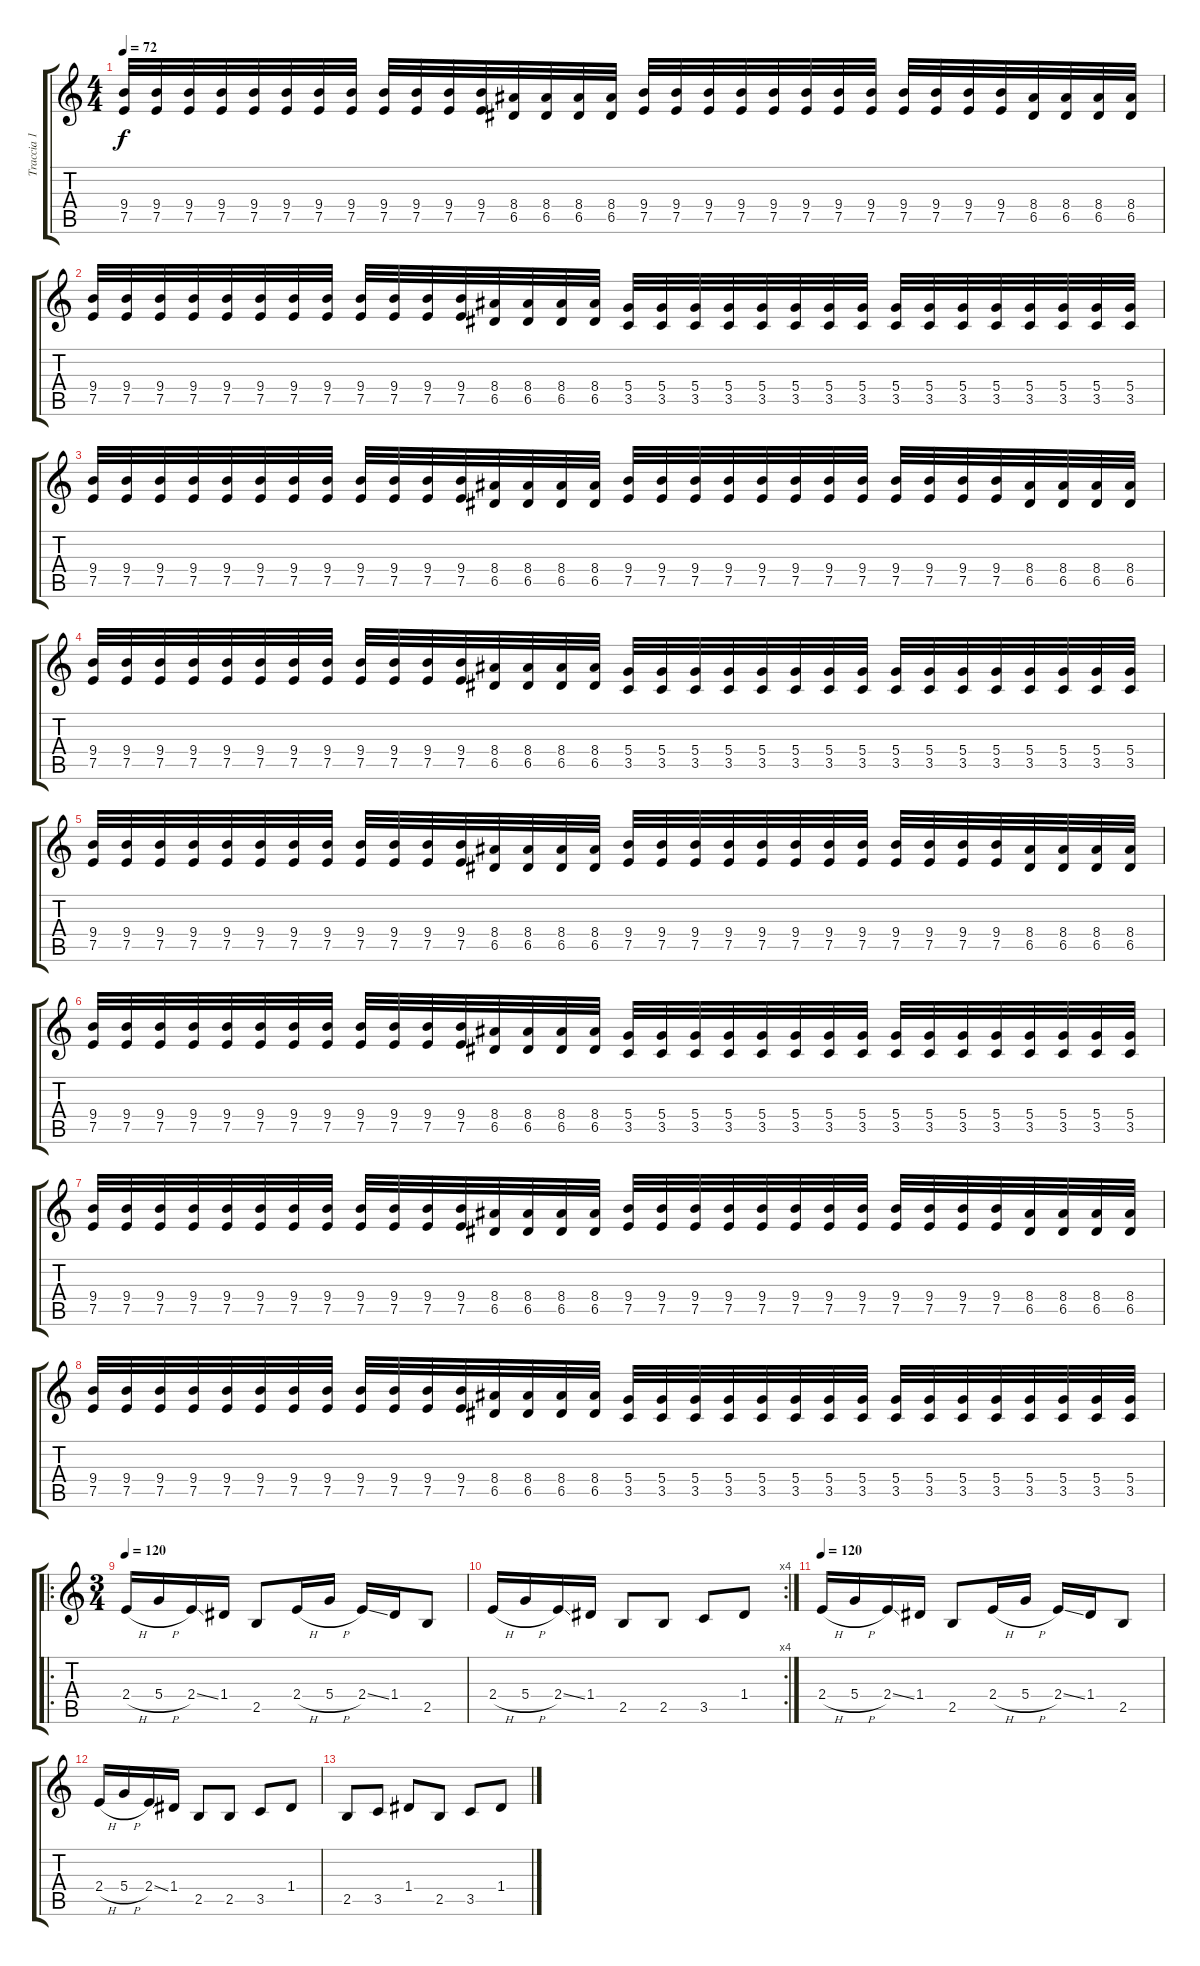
\track ("Traccia 1" "Traccia 1") {instrument distortionguitar}
\staff {score tabs}
\tuning (E4 B3 G3 D3 A2 E2) {hide}
\ts (4 4)
\tempo 72
\clef g2
\ks c
(9.4 7.5).32{dy f} (9.4 7.5).32 (9.4 7.5).32 (9.4 7.5).32 (9.4 7.5).32 (9.4 7.5).32 (9.4 7.5).32 (9.4 7.5).32 (9.4 7.5).32 (9.4 7.5).32 (9.4 7.5).32 (9.4 7.5).32 (8.4 6.5).32 (8.4 6.5).32 (8.4 6.5).32 (8.4 6.5).32 (9.4 7.5).32 (9.4 7.5).32 (9.4 7.5).32 (9.4 7.5).32 (9.4 7.5).32 (9.4 7.5).32 (9.4 7.5).32 (9.4 7.5).32 (9.4 7.5).32 (9.4 7.5).32 (9.4 7.5).32 (9.4 7.5).32 (8.4 6.5).32 (8.4 6.5).32 (8.4 6.5).32 (8.4 6.5).32 |
(9.4 7.5).32 (9.4 7.5).32 (9.4 7.5).32 (9.4 7.5).32 (9.4 7.5).32 (9.4 7.5).32 (9.4 7.5).32 (9.4 7.5).32 (9.4 7.5).32 (9.4 7.5).32 (9.4 7.5).32 (9.4 7.5).32 (8.4 6.5).32 (8.4 6.5).32 (8.4 6.5).32 (8.4 6.5).32 (5.4 3.5).32 (5.4 3.5).32 (5.4 3.5).32 (5.4 3.5).32 (5.4 3.5).32 (5.4 3.5).32 (5.4 3.5).32 (5.4 3.5).32 (5.4 3.5).32 (5.4 3.5).32 (5.4 3.5).32 (5.4 3.5).32 (5.4 3.5).32 (5.4 3.5).32 (5.4 3.5).32 (5.4 3.5).32 |
(9.4 7.5).32 (9.4 7.5).32 (9.4 7.5).32 (9.4 7.5).32 (9.4 7.5).32 (9.4 7.5).32 (9.4 7.5).32 (9.4 7.5).32 (9.4 7.5).32 (9.4 7.5).32 (9.4 7.5).32 (9.4 7.5).32 (8.4 6.5).32 (8.4 6.5).32 (8.4 6.5).32 (8.4 6.5).32 (9.4 7.5).32 (9.4 7.5).32 (9.4 7.5).32 (9.4 7.5).32 (9.4 7.5).32 (9.4 7.5).32 (9.4 7.5).32 (9.4 7.5).32 (9.4 7.5).32 (9.4 7.5).32 (9.4 7.5).32 (9.4 7.5).32 (8.4 6.5).32 (8.4 6.5).32 (8.4 6.5).32 (8.4 6.5).32 |
(9.4 7.5).32 (9.4 7.5).32 (9.4 7.5).32 (9.4 7.5).32 (9.4 7.5).32 (9.4 7.5).32 (9.4 7.5).32 (9.4 7.5).32 (9.4 7.5).32 (9.4 7.5).32 (9.4 7.5).32 (9.4 7.5).32 (8.4 6.5).32 (8.4 6.5).32 (8.4 6.5).32 (8.4 6.5).32 (5.4 3.5).32 (5.4 3.5).32 (5.4 3.5).32 (5.4 3.5).32 (5.4 3.5).32 (5.4 3.5).32 (5.4 3.5).32 (5.4 3.5).32 (5.4 3.5).32 (5.4 3.5).32 (5.4 3.5).32 (5.4 3.5).32 (5.4 3.5).32 (5.4 3.5).32 (5.4 3.5).32 (5.4 3.5).32 |
(9.4 7.5).32 (9.4 7.5).32 (9.4 7.5).32 (9.4 7.5).32 (9.4 7.5).32 (9.4 7.5).32 (9.4 7.5).32 (9.4 7.5).32 (9.4 7.5).32 (9.4 7.5).32 (9.4 7.5).32 (9.4 7.5).32 (8.4 6.5).32 (8.4 6.5).32 (8.4 6.5).32 (8.4 6.5).32 (9.4 7.5).32 (9.4 7.5).32 (9.4 7.5).32 (9.4 7.5).32 (9.4 7.5).32 (9.4 7.5).32 (9.4 7.5).32 (9.4 7.5).32 (9.4 7.5).32 (9.4 7.5).32 (9.4 7.5).32 (9.4 7.5).32 (8.4 6.5).32 (8.4 6.5).32 (8.4 6.5).32 (8.4 6.5).32 |
(9.4 7.5).32 (9.4 7.5).32 (9.4 7.5).32 (9.4 7.5).32 (9.4 7.5).32 (9.4 7.5).32 (9.4 7.5).32 (9.4 7.5).32 (9.4 7.5).32 (9.4 7.5).32 (9.4 7.5).32 (9.4 7.5).32 (8.4 6.5).32 (8.4 6.5).32 (8.4 6.5).32 (8.4 6.5).32 (5.4 3.5).32 (5.4 3.5).32 (5.4 3.5).32 (5.4 3.5).32 (5.4 3.5).32 (5.4 3.5).32 (5.4 3.5).32 (5.4 3.5).32 (5.4 3.5).32 (5.4 3.5).32 (5.4 3.5).32 (5.4 3.5).32 (5.4 3.5).32 (5.4 3.5).32 (5.4 3.5).32 (5.4 3.5).32 |
(9.4 7.5).32 (9.4 7.5).32 (9.4 7.5).32 (9.4 7.5).32 (9.4 7.5).32 (9.4 7.5).32 (9.4 7.5).32 (9.4 7.5).32 (9.4 7.5).32 (9.4 7.5).32 (9.4 7.5).32 (9.4 7.5).32 (8.4 6.5).32 (8.4 6.5).32 (8.4 6.5).32 (8.4 6.5).32 (9.4 7.5).32 (9.4 7.5).32 (9.4 7.5).32 (9.4 7.5).32 (9.4 7.5).32 (9.4 7.5).32 (9.4 7.5).32 (9.4 7.5).32 (9.4 7.5).32 (9.4 7.5).32 (9.4 7.5).32 (9.4 7.5).32 (8.4 6.5).32 (8.4 6.5).32 (8.4 6.5).32 (8.4 6.5).32 |
(9.4 7.5).32 (9.4 7.5).32 (9.4 7.5).32 (9.4 7.5).32 (9.4 7.5).32 (9.4 7.5).32 (9.4 7.5).32 (9.4 7.5).32 (9.4 7.5).32 (9.4 7.5).32 (9.4 7.5).32 (9.4 7.5).32 (8.4 6.5).32 (8.4 6.5).32 (8.4 6.5).32 (8.4 6.5).32 (5.4 3.5).32 (5.4 3.5).32 (5.4 3.5).32 (5.4 3.5).32 (5.4 3.5).32 (5.4 3.5).32 (5.4 3.5).32 (5.4 3.5).32 (5.4 3.5).32 (5.4 3.5).32 (5.4 3.5).32 (5.4 3.5).32 (5.4 3.5).32 (5.4 3.5).32 (5.4 3.5).32 (5.4 3.5).32 |
\ro
\ts (3 4)
\tempo 120
2.4{h}.16 5.4{h}.16 2.4{ss}.16 1.4.16 2.5.8 2.4{h}.16 5.4{h}.16 2.4{ss}.16 1.4.16 2.5.8 |
\rc 4
2.4{h}.16 5.4{h}.16 2.4{ss}.16 1.4.16 2.5.8 2.5.8 3.5.8 1.4.8 |
\tempo 120
2.4{h}.16 5.4{h}.16 2.4{ss}.16 1.4.16 2.5.8 2.4{h}.16 5.4{h}.16 2.4{ss}.16 1.4.16 2.5.8 |
2.4{h}.16 5.4{h}.16 2.4{ss}.16 1.4.16 2.5.8 2.5.8 3.5.8 1.4.8 |
2.5.8 3.5.8 1.4.8 2.5.8 3.5.8 1.4.8
